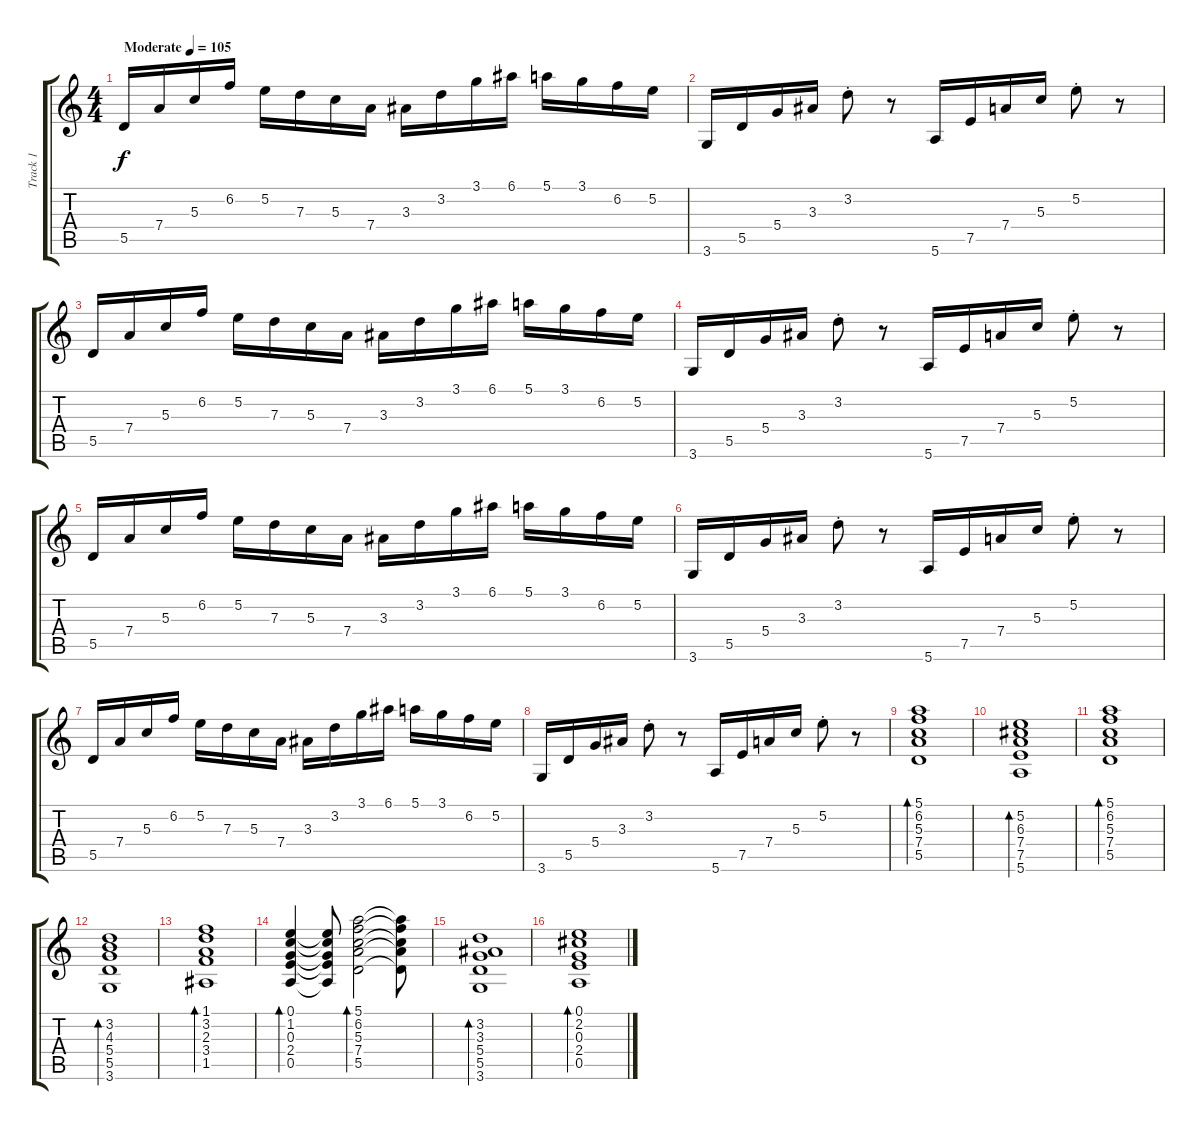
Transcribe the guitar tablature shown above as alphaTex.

\track ("Track 1" "Track 1") {instrument acousticguitarsteel}
\staff {score tabs}
\tuning (E4 B3 G3 D3 A2 E2) {hide}
\ts (4 4)
\tempo (105 "Moderate")
\clef g2
\ks c
5.5.16{dy f instrument acousticguitarsteel} 7.4.16 5.3.16 6.2.16 5.2.16 7.3.16 5.3.16 7.4.16 3.3.16 3.2.16 3.1.16 6.1.16 5.1.16 3.1.16 6.2.16 5.2.16 |
3.6.16 5.5.16 5.4.16 3.3.16 3.2{st}.8 r.8 5.6.16 7.5.16 7.4.16 5.3.16 5.2{st}.8 r.8 |
5.5.16 7.4.16 5.3.16 6.2.16 5.2.16 7.3.16 5.3.16 7.4.16 3.3.16 3.2.16 3.1.16 6.1.16 5.1.16 3.1.16 6.2.16 5.2.16 |
3.6.16 5.5.16 5.4.16 3.3.16 3.2{st}.8 r.8 5.6.16 7.5.16 7.4.16 5.3.16 5.2{st}.8 r.8 |
5.5.16 7.4.16 5.3.16 6.2.16 5.2.16 7.3.16 5.3.16 7.4.16 3.3.16 3.2.16 3.1.16 6.1.16 5.1.16 3.1.16 6.2.16 5.2.16 |
3.6.16 5.5.16 5.4.16 3.3.16 3.2{st}.8 r.8 5.6.16 7.5.16 7.4.16 5.3.16 5.2{st}.8 r.8 |
5.5.16 7.4.16 5.3.16 6.2.16 5.2.16 7.3.16 5.3.16 7.4.16 3.3.16 3.2.16 3.1.16 6.1.16 5.1.16 3.1.16 6.2.16 5.2.16 |
3.6.16 5.5.16 5.4.16 3.3.16 3.2{st}.8 r.8 5.6.16 7.5.16 7.4.16 5.3.16 5.2{st}.8 r.8 |
(5.1 6.2 5.3 7.4 5.5).1{bd 120 volume 10} |
(5.2 6.3 7.4 7.5 5.6).1{bd 120} |
(5.1 6.2 5.3 7.4 5.5).1{bd 120} |
(3.2 4.3 5.4 5.5 3.6).1{bd 120} |
(1.1 3.2 2.3 3.4 1.5).1{bd 120} |
(0.1 1.2 0.3 2.4 0.5).4{bd 120} (0.1{t} 1.2{t} 0.3{t} 2.4{t} 0.5{t}).8 (5.1 6.2 5.3 7.4 5.5).2{bd 120} (5.1{t} 6.2{t} 5.3{t} 7.4{t} 5.5{t}).8 |
(3.2 3.3 5.4 5.5 3.6).1{bd 120} |
(0.1 2.2 0.3 2.4 0.5).1{bd 120}
